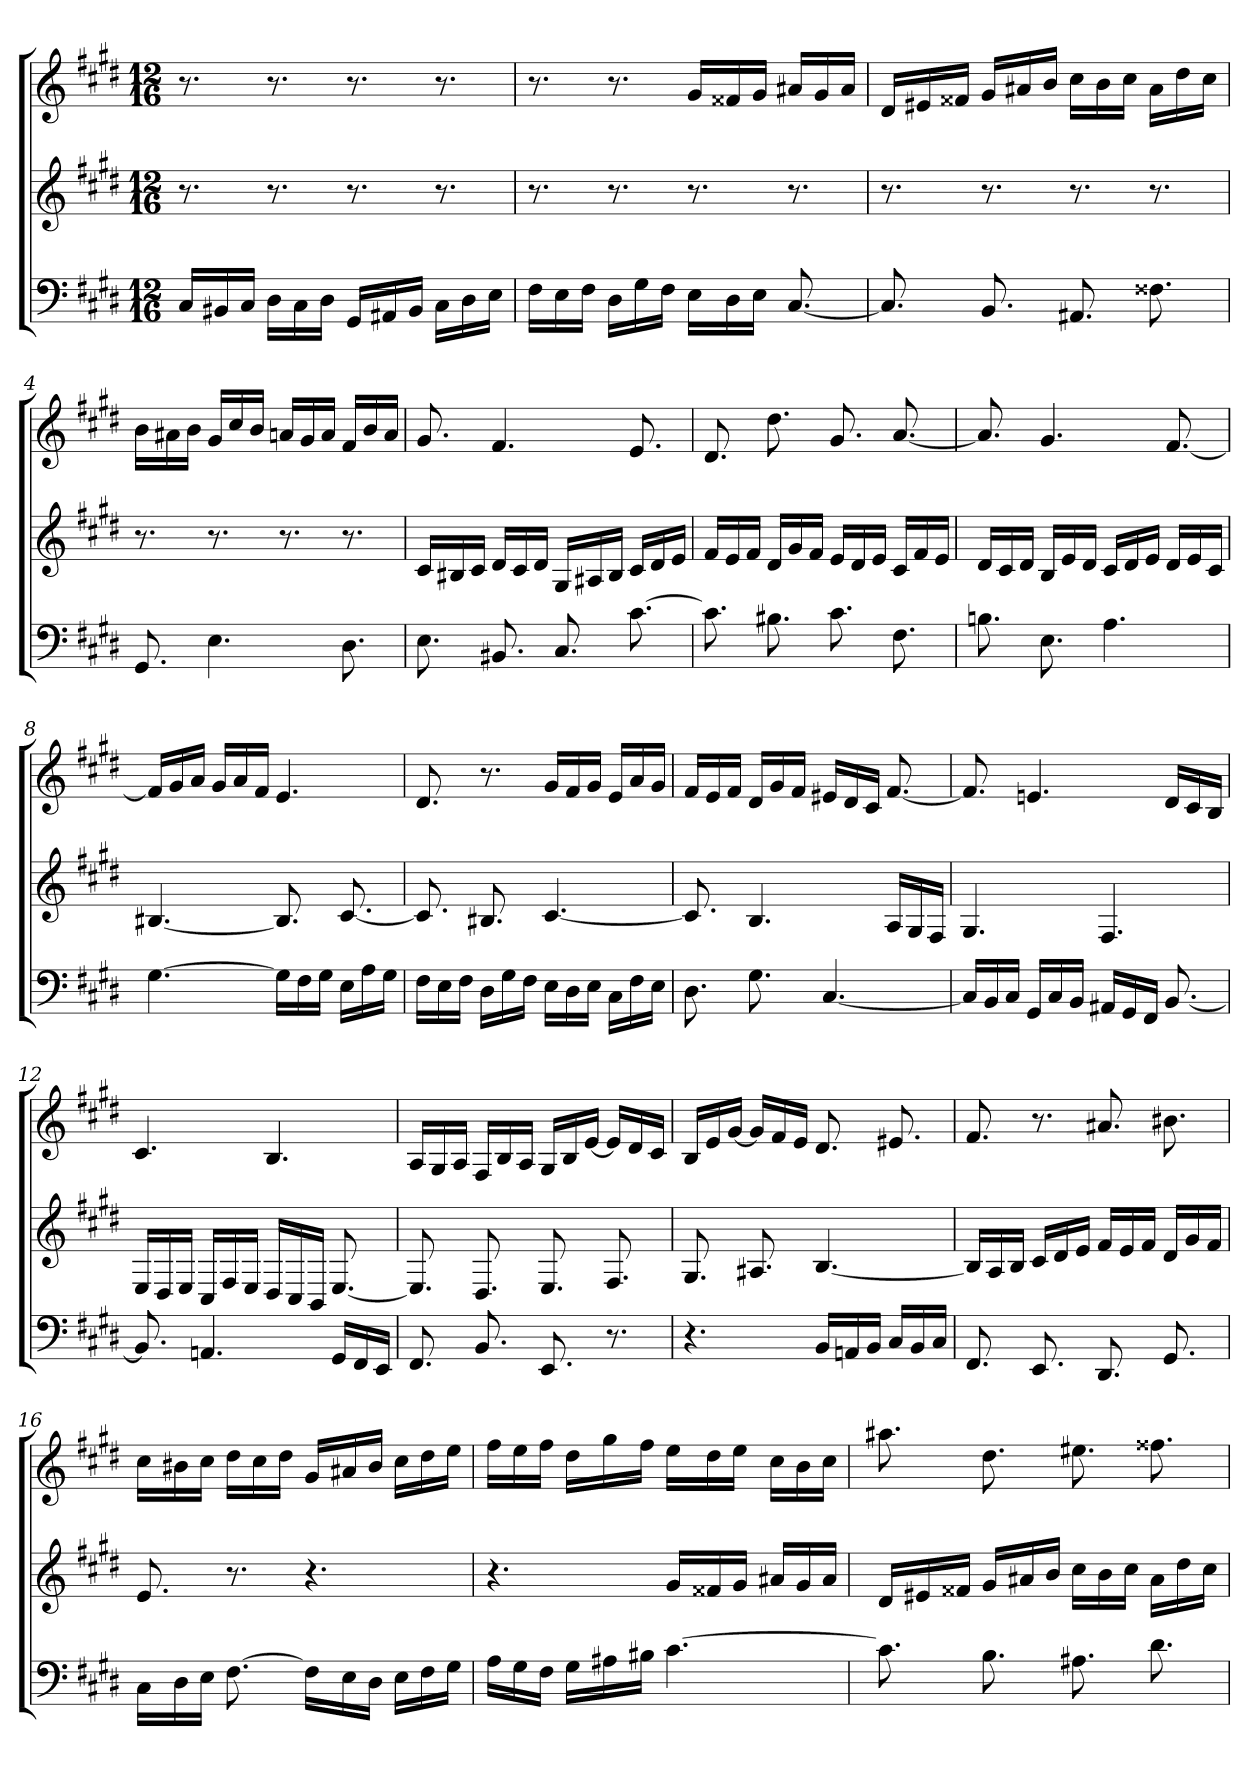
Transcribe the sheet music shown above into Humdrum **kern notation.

**kern	**kern	**kern
*part3	*part2	*part1
*staff3	*staff2	*staff1
*clefF4	*clefG2	*clefG2
*k[f#c#g#d#]	*k[f#c#g#d#]	*k[f#c#g#d#]
*c#:	*c#:	*c#:
*M12/16	*M12/16	*M12/16
=1	=1	=1
16C#/LL	8.r	8.r
16BB#X/	.	.
16C#/JJ	.	.
16D#\LL	8.r	8.r
16C#\	.	.
16D#\JJ	.	.
16GG#/LL	8.r	8.r
16AA#X/	.	.
16BB#/JJ	.	.
16C#\LL	8.r	8.r
16D#\	.	.
16E\JJ	.	.
=2	=2	=2
16F#\LL	8.r	8.r
16E\	.	.
16F#\JJ	.	.
16D#\LL	8.r	8.r
16G#\	.	.
16F#\JJ	.	.
16E\LL	8.r	16g#/LL
16D#\	.	16f##X/
16E\JJ	.	16g#/JJ
[8.C#	8.r	16a#X/LL
.	.	16g#/
.	.	16a#/JJ
=3	=3	=3
8.C#]	8.r	16d#/LL
.	.	16e#X/
.	.	16f##X/JJ
8.BB	8.r	16g#/LL
.	.	16a#X/
.	.	16b/JJ
8.AA#X	8.r	16cc#\LL
.	.	16b\
.	.	16cc#\JJ
8.F##X	8.r	16a#\LL
.	.	16dd#\
.	.	16cc#\JJ
=4	=4	=4
8.GG#	8.r	16b\LL
.	.	16a#X\
.	.	16b\JJ
4.E	8.r	16g#/LL
.	.	16cc#/
.	.	16b/JJ
.	8.r	16an/LL
.	.	16g#/
.	.	16a/JJ
8.D#	8.r	16f#/LL
.	.	16b/
.	.	16a/JJ
=5	=5	=5
8.E	16c#/LL	8.g#
.	16B#X/	.
.	16c#/JJ	.
8.BB#X	16d#/LL	4.f#
.	16c#/	.
.	16d#/JJ	.
8.C#	16G#/LL	.
.	16A#X/	.
.	16B#/JJ	.
[8.c#	16c#/LL	8.e
.	16d#/	.
.	16e/JJ	.
=6	=6	=6
8.c#]	16f#/LL	8.d#
.	16e/	.
.	16f#/JJ	.
8.B#X	16d#/LL	8.dd#
.	16g#/	.
.	16f#/JJ	.
8.c#	16e/LL	8.g#
.	16d#/	.
.	16e/JJ	.
8.F#	16c#/LL	[8.a
.	16f#/	.
.	16e/JJ	.
=7	=7	=7
8.Bn	16d#/LL	8.a]
.	16c#/	.
.	16d#/JJ	.
8.E	16B/LL	4.g#
.	16e/	.
.	16d#/JJ	.
4.A	16c#/LL	.
.	16d#/	.
.	16e/JJ	.
.	16d#/LL	[8.f#
.	16e/	.
.	16c#/JJ	.
=8	=8	=8
[4.G#	[4.B#X	16f#/LL]
.	.	16g#/
.	.	16a/JJ
.	.	16g#/LL
.	.	16a/
.	.	16f#/JJ
16G#\LL]	8.B#]	4.e
16F#\	.	.
16G#\JJ	.	.
16E\LL	[8.c#	.
16A\	.	.
16G#\JJ	.	.
=9	=9	=9
16F#\LL	8.c#]	8.d#
16E\	.	.
16F#\JJ	.	.
16D#\LL	8.B#X	8.r
16G#\	.	.
16F#\JJ	.	.
16E\LL	[4.c#	16g#/LL
16D#\	.	16f#/
16E\JJ	.	16g#/JJ
16C#\LL	.	16e/LL
16F#\	.	16a/
16E\JJ	.	16g#/JJ
=10	=10	=10
8.D#	8.c#]	16f#/LL
.	.	16e/
.	.	16f#/JJ
8.G#	4.B	16d#/LL
.	.	16g#/
.	.	16f#/JJ
[4.C#	.	16e#X/LL
.	.	16d#/
.	.	16c#/JJ
.	16A/LL	[8.f#
.	16G#/	.
.	16F#/JJ	.
=11	=11	=11
16C#/LL]	4.G#	8.f#]
16BB/	.	.
16C#/JJ	.	.
16GG#/LL	.	4.en
16C#/	.	.
16BB/JJ	.	.
16AA#X/LL	4.F#	.
16GG#/	.	.
16FF#/JJ	.	.
[8.BB	.	16d#/LL
.	.	16c#/
.	.	16B/JJ
=12	=12	=12
8.BB]	16E/LL	4.c#
.	16D#/	.
.	16E/JJ	.
4.AAn	16C#/LL	.
.	16F#/	.
.	16E/JJ	.
.	16D#/LL	4.B
.	16C#/	.
.	16BB/JJ	.
16GG#/LL	[8.E	.
16FF#/	.	.
16EE/JJ	.	.
=13	=13	=13
8.FF#	8.E]	16A/LL
.	.	16G#/
.	.	16A/JJ
8.BB	8.D#	16F#/LL
.	.	16B/
.	.	16A/JJ
8.EE	8.E	16G#/LL
.	.	16B/
.	.	[16e/JJ
8.r	8.F#	16e/LL]
.	.	16d#/
.	.	16c#/JJ
=14	=14	=14
4.r	8.G#	16B/LL
.	.	16e/
.	.	[16g#/JJ
.	8.A#X	16g#/LL]
.	.	16f#/
.	.	16e/JJ
16BB/LL	[4.B	8.d#
16AAn/	.	.
16BB/JJ	.	.
16C#/LL	.	8.e#X
16BB/	.	.
16C#/JJ	.	.
=15	=15	=15
8.FF#	16B/LL]	8.f#
.	16A/	.
.	16B/JJ	.
8.EE	16c#/LL	8.r
.	16d#/	.
.	16e/JJ	.
8.DD#	16f#/LL	8.a#X
.	16e/	.
.	16f#/JJ	.
8.GG#	16d#/LL	8.b#X
.	16g#/	.
.	16f#/JJ	.
=16	=16	=16
16C#\LL	8.e	16cc#\LL
16D#\	.	16b#X\
16E\JJ	.	16cc#\JJ
[8.F#	8.r	16dd#\LL
.	.	16cc#\
.	.	16dd#\JJ
16F#\LL]	4.r	16g#/LL
16E\	.	16a#X/
16D#\JJ	.	16b#/JJ
16E\LL	.	16cc#\LL
16F#\	.	16dd#\
16G#\JJ	.	16ee\JJ
=17	=17	=17
16A\LL	4.r	16ff#\LL
16G#\	.	16ee\
16F#\JJ	.	16ff#\JJ
16G#\LL	.	16dd#\LL
16A#X\	.	16gg#\
16B#X\JJ	.	16ff#\JJ
[4.c#	16g#/LL	16ee\LL
.	16f##X/	16dd#\
.	16g#/JJ	16ee\JJ
.	16a#X/LL	16cc#\LL
.	16g#/	16b\
.	16a#/JJ	16cc#\JJ
=18	=18	=18
8.c#]	16d#/LL	8.aa#X
.	16e#X/	.
.	16f##X/JJ	.
8.B	16g#/LL	8.dd#
.	16a#X/	.
.	16b/JJ	.
8.A#X	16cc#\LL	8.ee#X
.	16b\	.
.	16cc#\JJ	.
8.d#	16a#\LL	8.ff##X
.	16dd#\	.
.	16cc#\JJ	.
=	=	=
*-	*-	*-
